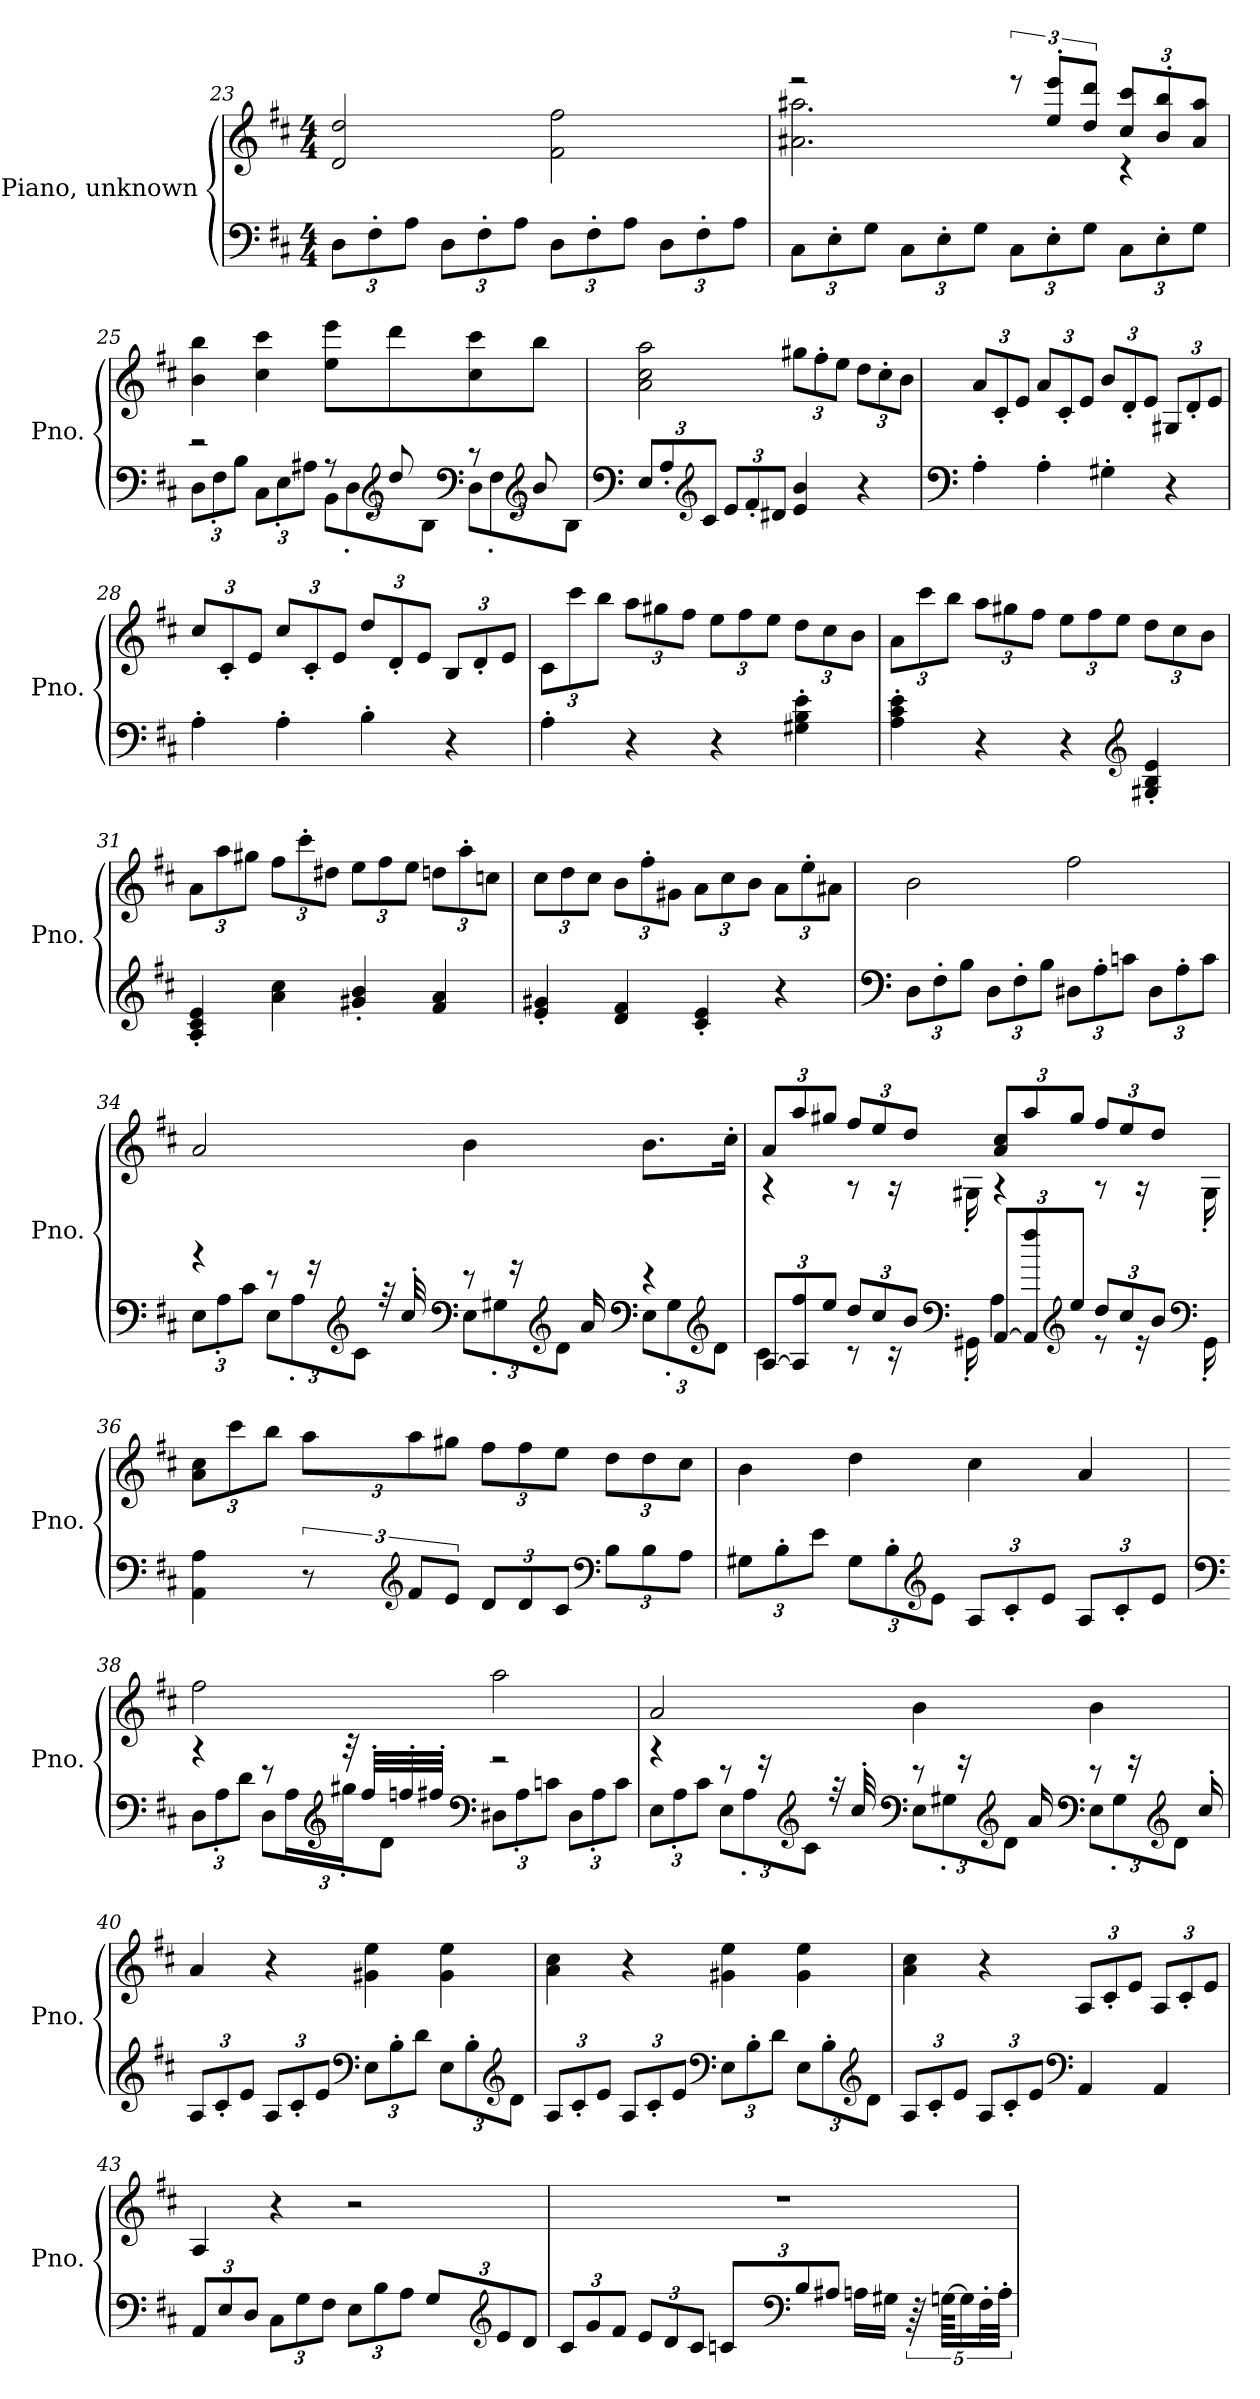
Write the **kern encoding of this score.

**kern	**kern
*part1	*part1
*staff2	*staff1
*I"Piano, unknown	*
*I'Pno.	*
*clefF4	*clefG2
*k[f#c#]	*k[f#c#]
*M4/4	*M4/4
*Xbrackettup	*
=23	=23
12D\L	2d/ 2dd/
12F#'\	.
12A\J	.
12D\L	.
12F#'\	.
12A\J	.
12D\L	2f#\ 2ff#\
12F#'\	.
12A\J	.
12D\L	.
12F#'\	.
12A\J	.
=24	=24
*	*^
12C#\L	2r	2.a#X\ 2.aa#X\
12E'\	.	.
12G\J	.	.
12C#\L	.	.
12E'\	.	.
12G\J	.	.
12C#\L	12r	.
12E'\	12ee/' 12eee/'L	.
12G\J	12dd/ 12ddd/J	.
*	*Xbrackettup	*
12C#\L	12cc#/ 12ccc#/L	4r
12E'\	12b/' 12bb/'	.
12G\J	12a#/ 12aa#/J	.
*	*v	*v
!!LO:LB:g=z
=25	=25
*^	*
2r	12D\L	4b\ 4bb\
.	12F#'\	.
.	12B\J	.
.	12C#\L	4cc#\ 4ccc#\
.	12E'\	.
.	12A#X\J	.
8r	12BB\L	8ee\ 8eee\L
.	12D'\	.
*clefG2	*	*
8dd/	.	8ddd\
.	12B\J	.
*clefF4	*	*
8r	12D\L	8cc#\ 8ccc#\
.	12F#'\	.
*clefG2	*	*
8b/	.	8bb\J
.	12B\J	.
*v	*v	*
=26	=26
*clefF4	*
12E/L	2a\ 2cc#\ 2aa\
12A'/	.
*clefG2	*
12c#/J	.
12e/L	.
12f#'/	.
12d#X/J	.
4e/ 4b/	12gg#X\L
.	12ff#'\
.	12ee\J
4r	12dd\L
.	12cc#'\
.	12b\J
!!LO:LB:g=z
=27	=27
*clefF4	*
4A'\	12a/L
.	12c#'/
.	12e/J
4A'\	12a/L
.	12c#'/
.	12e/J
4G#X'\	12b/L
.	12d'/
.	12e/J
4r	12G#X/L
.	12d'/
.	12e/J
=28	=28
4A'\	12cc#/L
.	12c#'/
.	12e/J
4A'\	12cc#/L
.	12c#'/
.	12e/J
4B'\	12dd/L
.	12d'/
.	12e/J
4r	12B/L
.	12d'/
.	12e/J
=29	=29
4A'\	12c#\L
.	12ccc#\
.	12bb\J
4r	12aa\L
.	12gg#X\
.	12ff#\J
4r	12ee\L
.	12ff#\
.	12ee\J
4G#X\' 4B\' 4e\'	12dd\L
.	12cc#\
.	12b\J
!!LO:LB:g=z
=30	=30
4A\' 4c#\' 4e\'	12a\L
.	12ccc#\
.	12bb\J
4r	12aa\L
.	12gg#X\
.	12ff#\J
4r	12ee\L
.	12ff#\
.	12ee\J
*clefG2	*
4G#X/' 4B/' 4e/'	12dd\L
.	12cc#\
.	12b\J
=31	=31
4A/' 4c#/' 4e/'	12a\L
.	12aa\
.	12gg#X\J
4a\ 4cc#\	12ff#\L
.	12ccc#'\
.	12dd#X\J
4g#X/' 4b/'	12ee\L
.	12ff#\
.	12ee\J
4f#/ 4a/	12ddn\L
.	12aa'\
.	12ccn\J
=32	=32
4e/' 4g#X/'	12cc#\L
.	12dd\
.	12cc#\J
4d/ 4f#/	12b\L
.	12ff#'\
.	12g#X\J
4c#/' 4e/'	12a\L
.	12cc#\
.	12b\J
4r	12a\L
.	12ee'\
.	12a#X\J
!!LO:LB:g=z
=33	=33
*clefF4	*
12D\L	2b\
12F#'\	.
12B\J	.
12D\L	.
12F#'\	.
12B\J	.
12D#X\L	2ff#\
12A'\	.
12cn\J	.
12D#\L	.
12A'\	.
12c\J	.
=34	=34
*^	*
4r	12E\L	2a/
.	12A'\	.
.	12c#\J	.
8r	12E\L	.
.	12A'\	.
16r	.	.
*clefG2	*	*
.	12c#\J	.
32r	.	.
32cc#'/	.	.
*clefF4	*	*
8r	12E\L	4b\
.	12G#X'\	.
16r	.	.
*clefG2	*	*
.	12d\J	.
16a/	.	.
*clefF4	*	*
4r	12E\L	8.b\L
.	12G#'\	.
*clefG2	*	*
.	12d\J	.
.	.	16cc#'\Jk
!!LO:PB:g=z
=35	=35	=35
*	*	*^
[12A/L	4c#\	12a/L	4r
12A/] 12ff#/	.	12aa/	.
12ee/J	.	12gg#X/J	.
12dd/L	8r	12ff#/L	8r
12cc#/	.	12ee/	.
.	16r	.	16r
12b/J	.	12dd/J	.
*clefF4	*	*	*
.	16GG#X'\	.	16G#X'\
[12AA/L	4A\	12a/ 12cc#/L	4r
12AA/] 12ff#/	.	12aa/	.
*clefG2	*	*	*
12ee/J	.	12gg#/J	.
12dd/L	8r	12ff#/L	8r
12cc#/	.	12ee/	.
.	16r	.	16r
12b/J	.	12dd/J	.
*clefF4	*	*	*
.	16GG#'\	.	16G#'\
*v	*v	*	*
*	*v	*v
=36	=36
4AA\ 4A\	12a\ 12cc#\L
.	12ccc#\
.	12bb\J
*brackettup	*
12r	12aa\L
*clefG2	*
12f#/L	12aa\
12e/J	12gg#X\J
*Xbrackettup	*
12d/L	12ff#\L
12d/	12ff#\
12c#/J	12ee\J
*clefF4	*
12B\L	12dd\L
12B\	12dd\
12A\J	12cc#\J
!!LO:LB:g=z
=37	=37
12G#X\L	4b\
12B'\	.
12e\J	.
12G#\L	4dd\
12B'\	.
*clefG2	*
12e\J	.
12A/L	4cc#\
12c#'/	.
12e/J	.
12A/L	4a/
12c#'/	.
12e/J	.
=38	=38
*clefF4	*
*^	*
4r	12D\L	2ff#\
.	12A'\	.
.	12d\J	.
8r	12D\L	.
.	24A\L	.
*clefG2	*	*
32r	24gg#X'\J	.
32ff#'/LLL	.	.
.	12d\J	.
32ffn'/	.	.
32ff#X'/JJJ	.	.
*clefF4	*	*
2r	12D#X\L	2aa\
.	12A'\	.
.	12cn\J	.
.	12D#\L	.
.	12A'\	.
.	12c\J	.
!!LO:LB:g=z
=39	=39	=39
4r	12E\L	2a/
.	12A'\	.
.	12c#\J	.
8r	12E\L	.
.	12A'\	.
16r	.	.
*clefG2	*	*
.	12c#\J	.
32r	.	.
32cc#'/	.	.
*clefF4	*	*
8r	12E\L	4b\
.	12G#X'\	.
16r	.	.
*clefG2	*	*
.	12d\J	.
16a/	.	.
*clefF4	*	*
8r	12E\L	4b\
.	12G#'\	.
16r	.	.
*clefG2	*	*
.	12d\J	.
16cc#'/	.	.
*v	*v	*
=40	=40
12A/L	4a/
12c#'/	.
12e/J	.
12A/L	4r
12c#'/	.
12e/J	.
*clefF4	*
12E\L	4g#X\ 4ee\
12B'\	.
12d\J	.
12E\L	4g#\ 4ee\
12B'\	.
*clefG2	*
12d\J	.
!!LO:LB:g=z
=41	=41
12A/L	4a\ 4cc#\
12c#'/	.
12e/J	.
12A/L	4r
12c#'/	.
12e/J	.
*clefF4	*
12E\L	4g#X\ 4ee\
12B'\	.
12d\J	.
12E\L	4g#\ 4ee\
12B'\	.
*clefG2	*
12d\J	.
=42	=42
12A/L	4a\ 4cc#\
12c#'/	.
12e/J	.
12A/L	4r
12c#'/	.
12e/J	.
*clefF4	*
4AA/	12A/L
.	12c#'/
.	12e/J
4AA/	12A/L
.	12c#'/
.	12e/J
=43	=43
12AA/L	4A/
12E/	.
12D/J	.
12C#\L	4r
12G\	.
12F#\J	.
12E\L	2r
12B\	.
12A\J	.
12G/L	.
*clefG2	*
12e/	.
12d/J	.
!!LO:LB:g=z
=44	=44
12c#/L	1r
12g/	.
12f#/J	.
12e/L	.
12d/	.
12c#/J	.
12cn/L	.
*clefF4	*
12B/	.
12A#X/J	.
16An\LL	.
16G#X\JJ	.
*brackettup	*
80r	.
[80Gn\KKLL	.
20G\]	.
40F#'\L	.
40A'\JJJ	.
=	=
*-	*-
